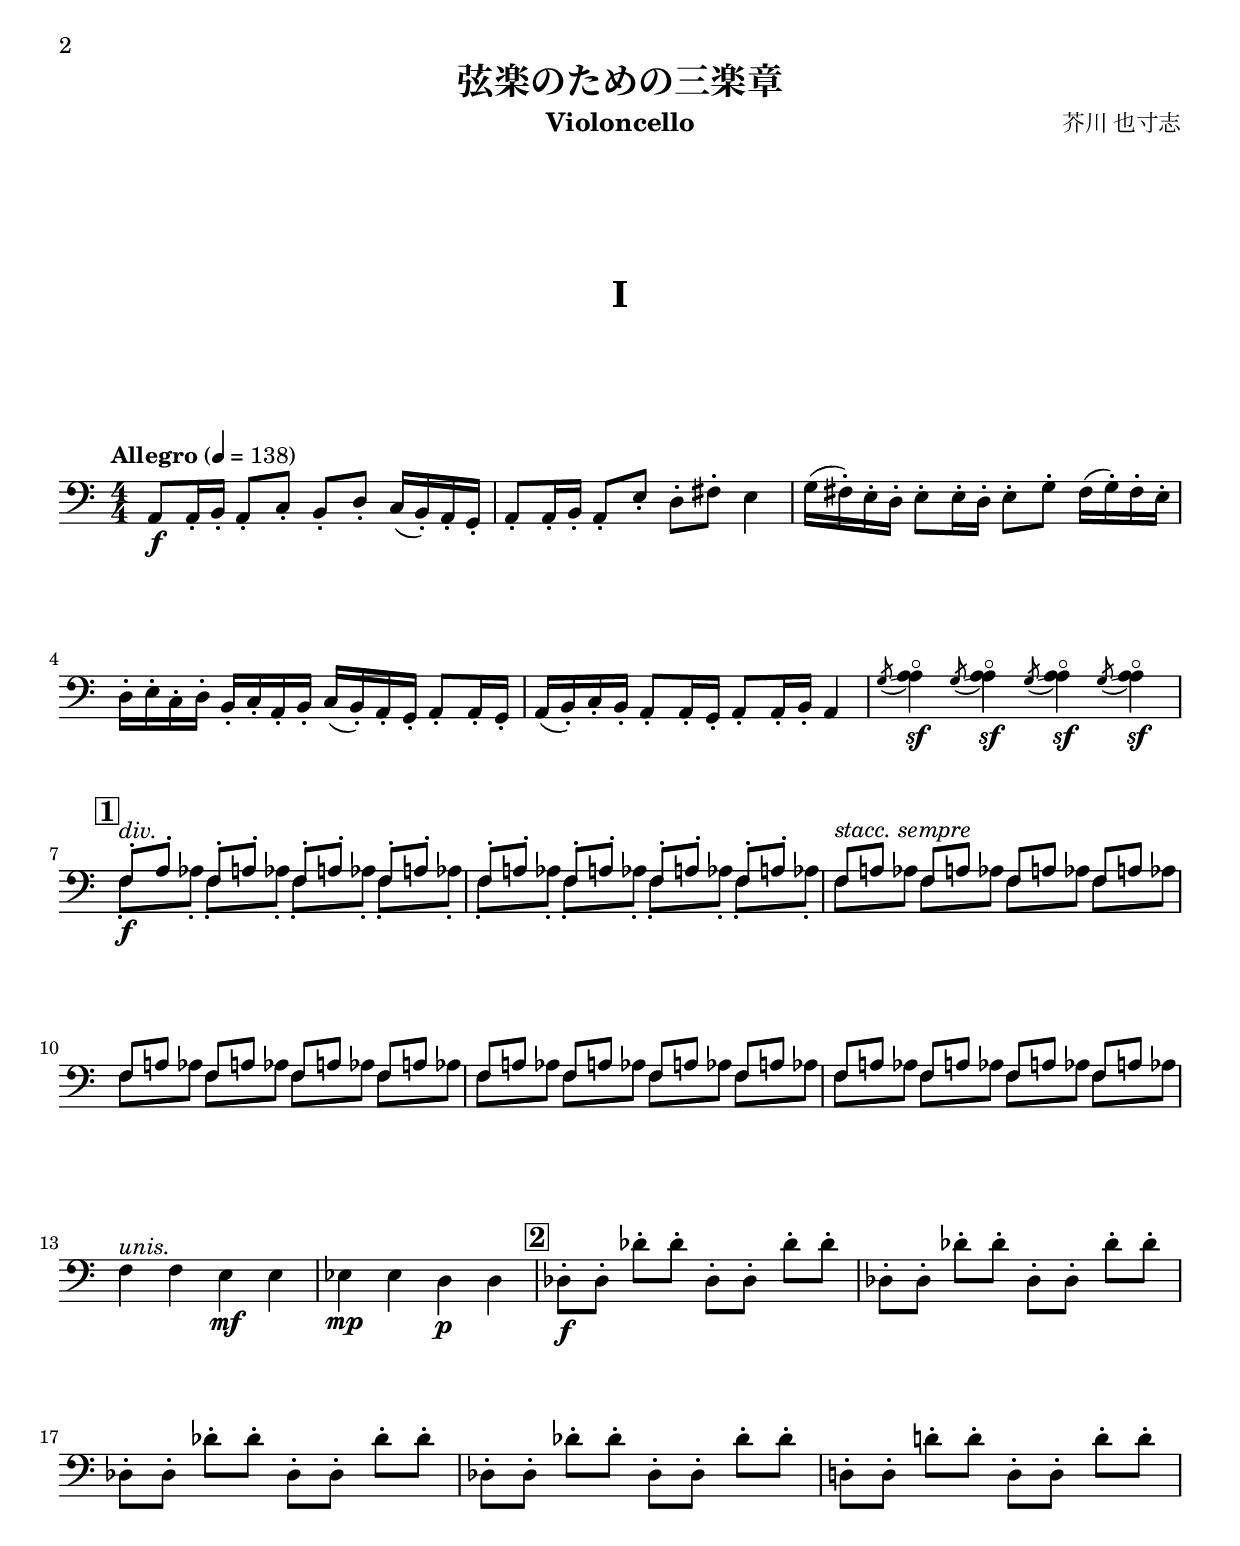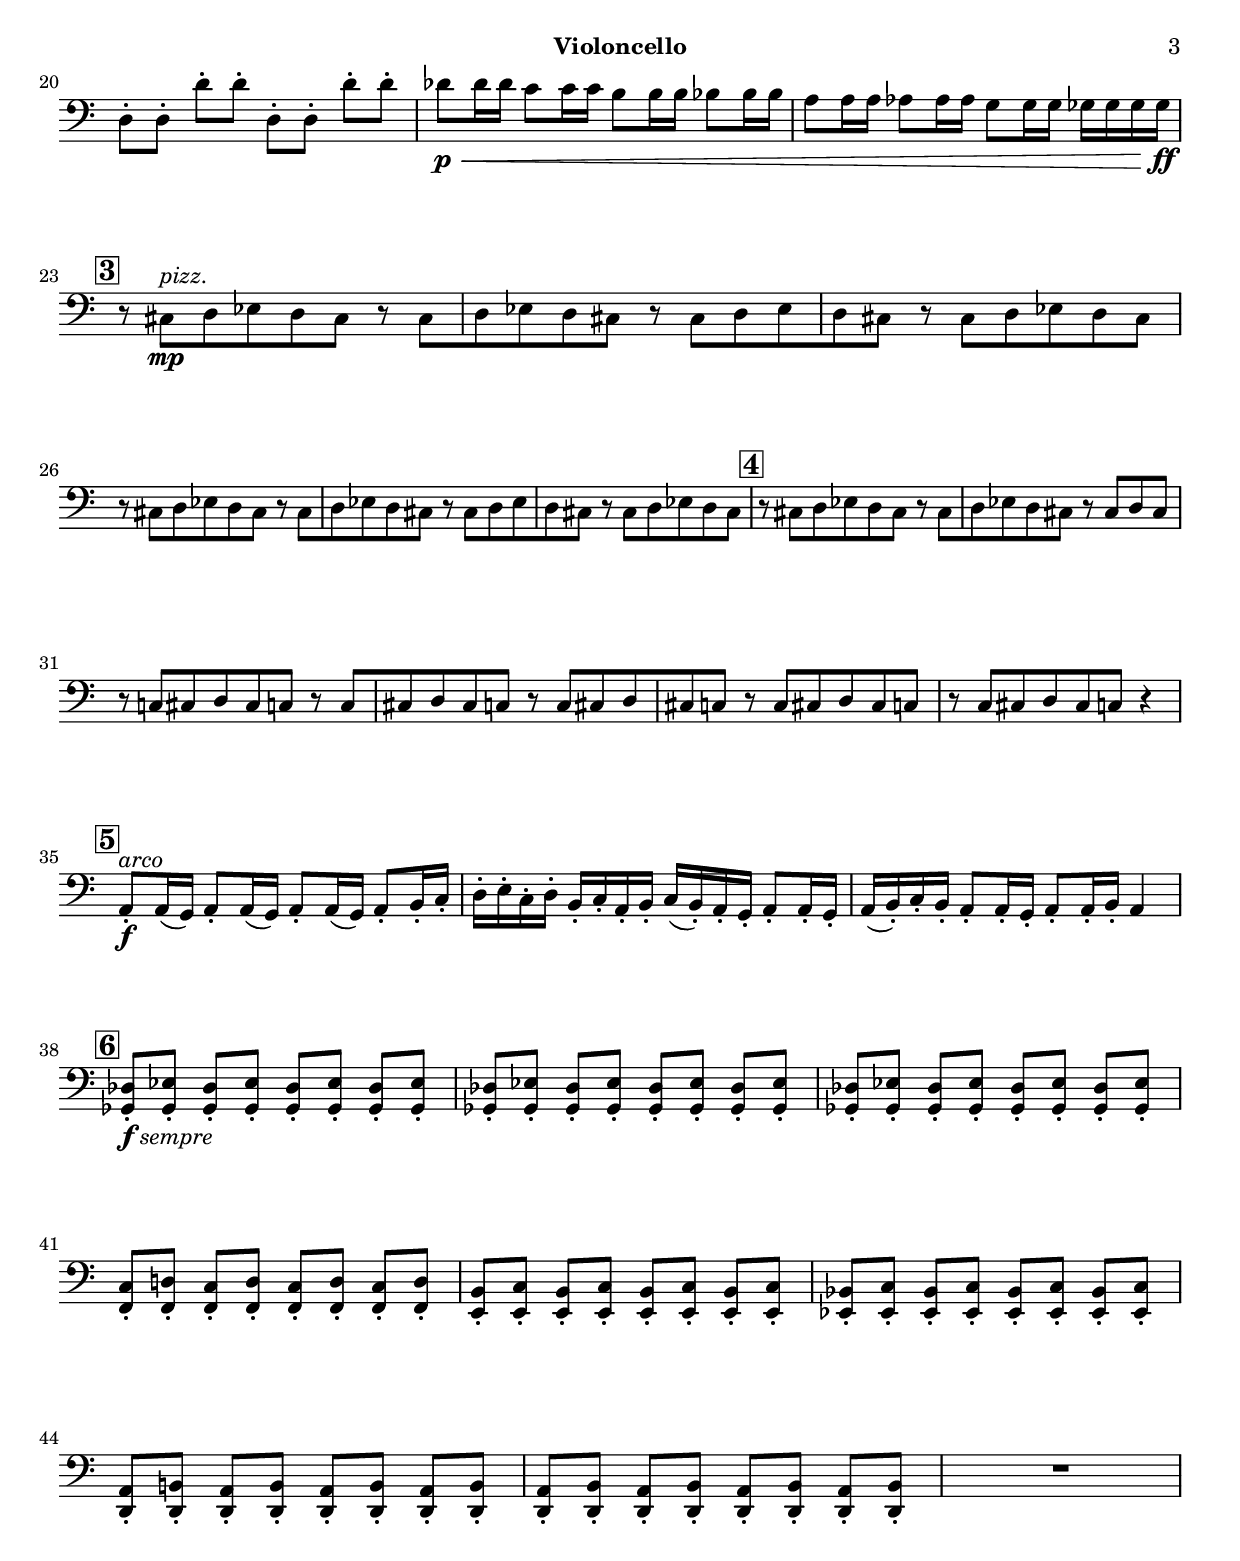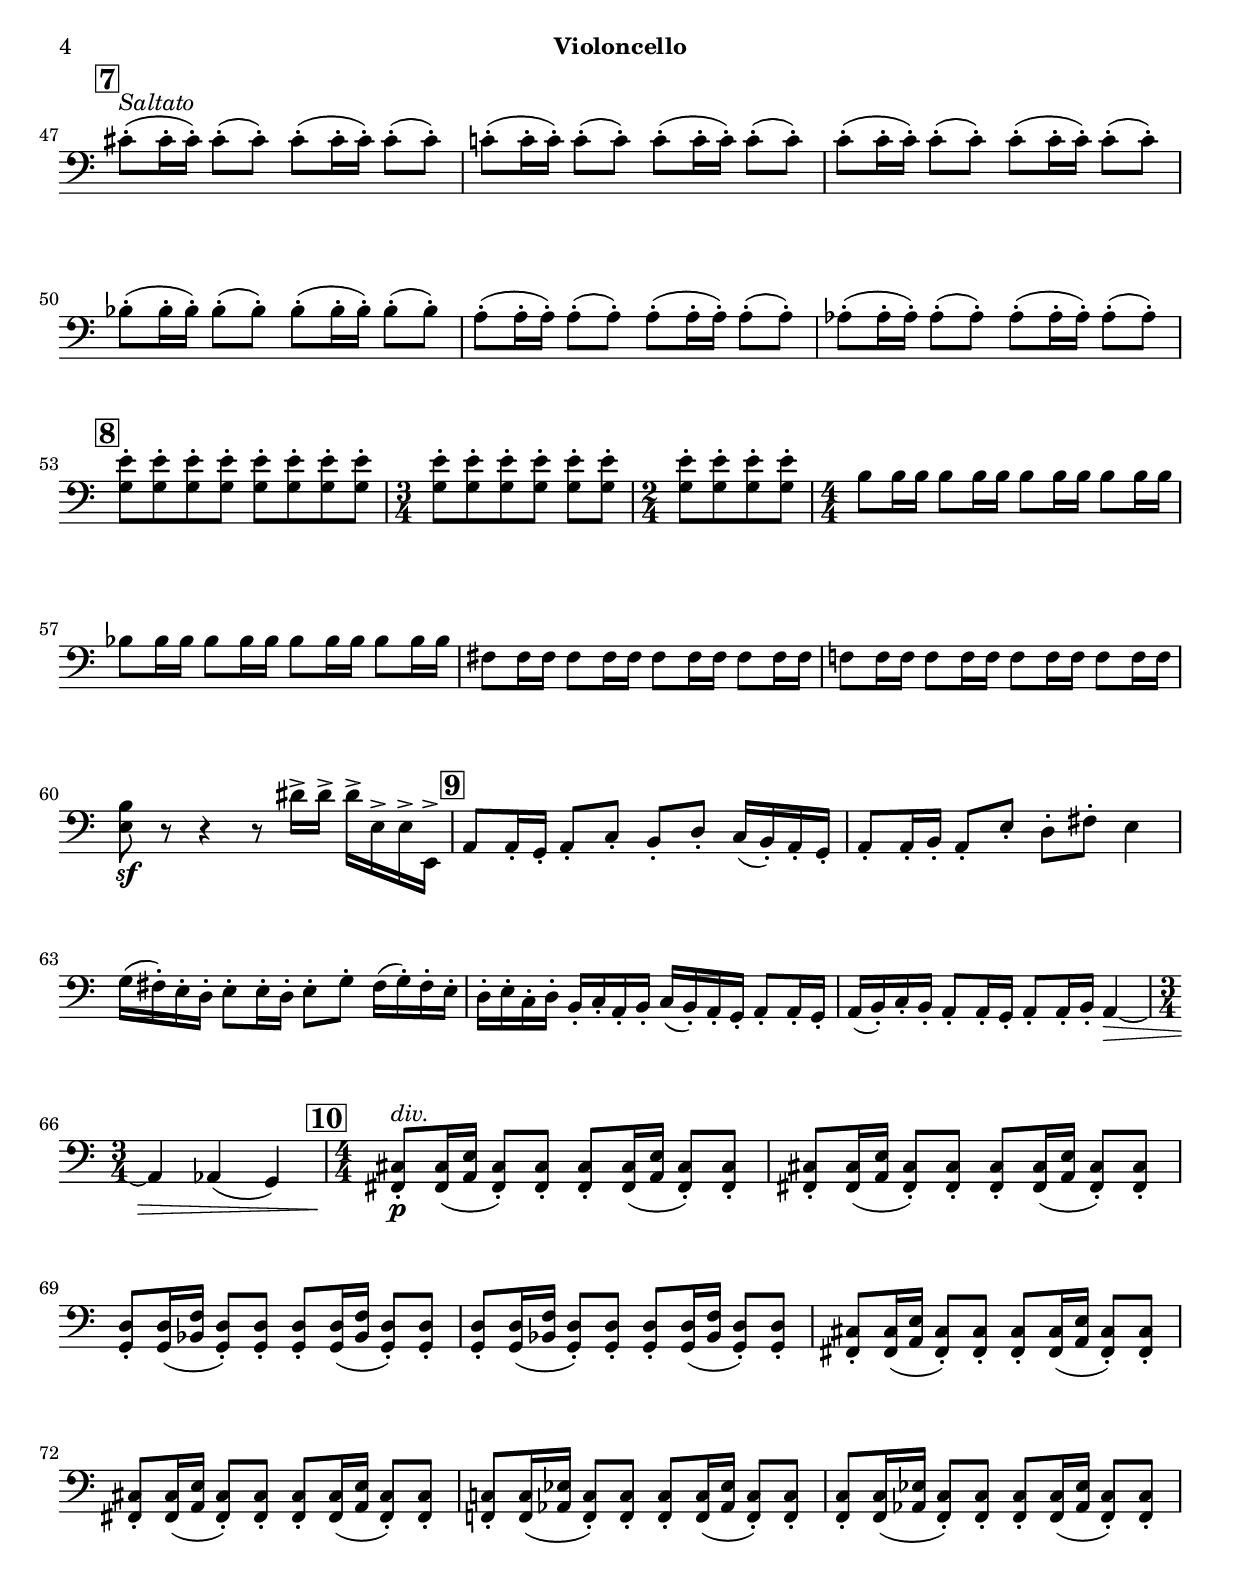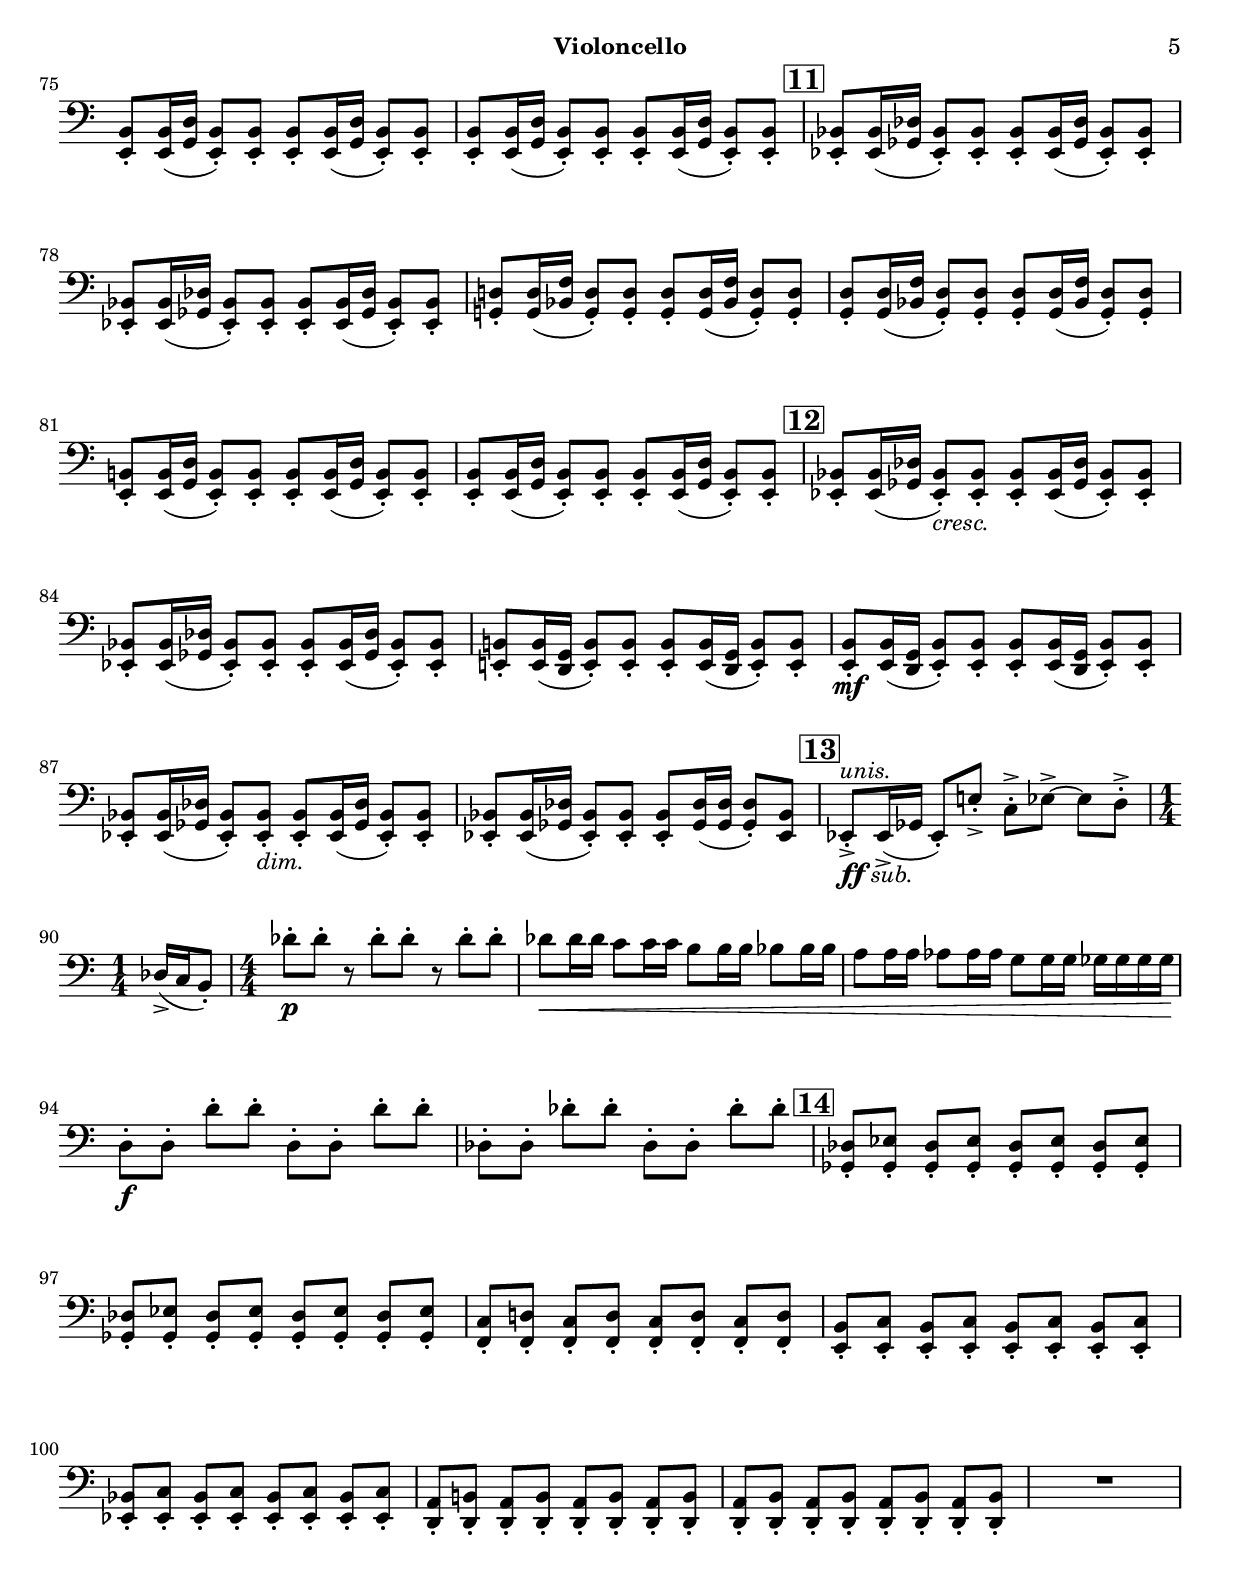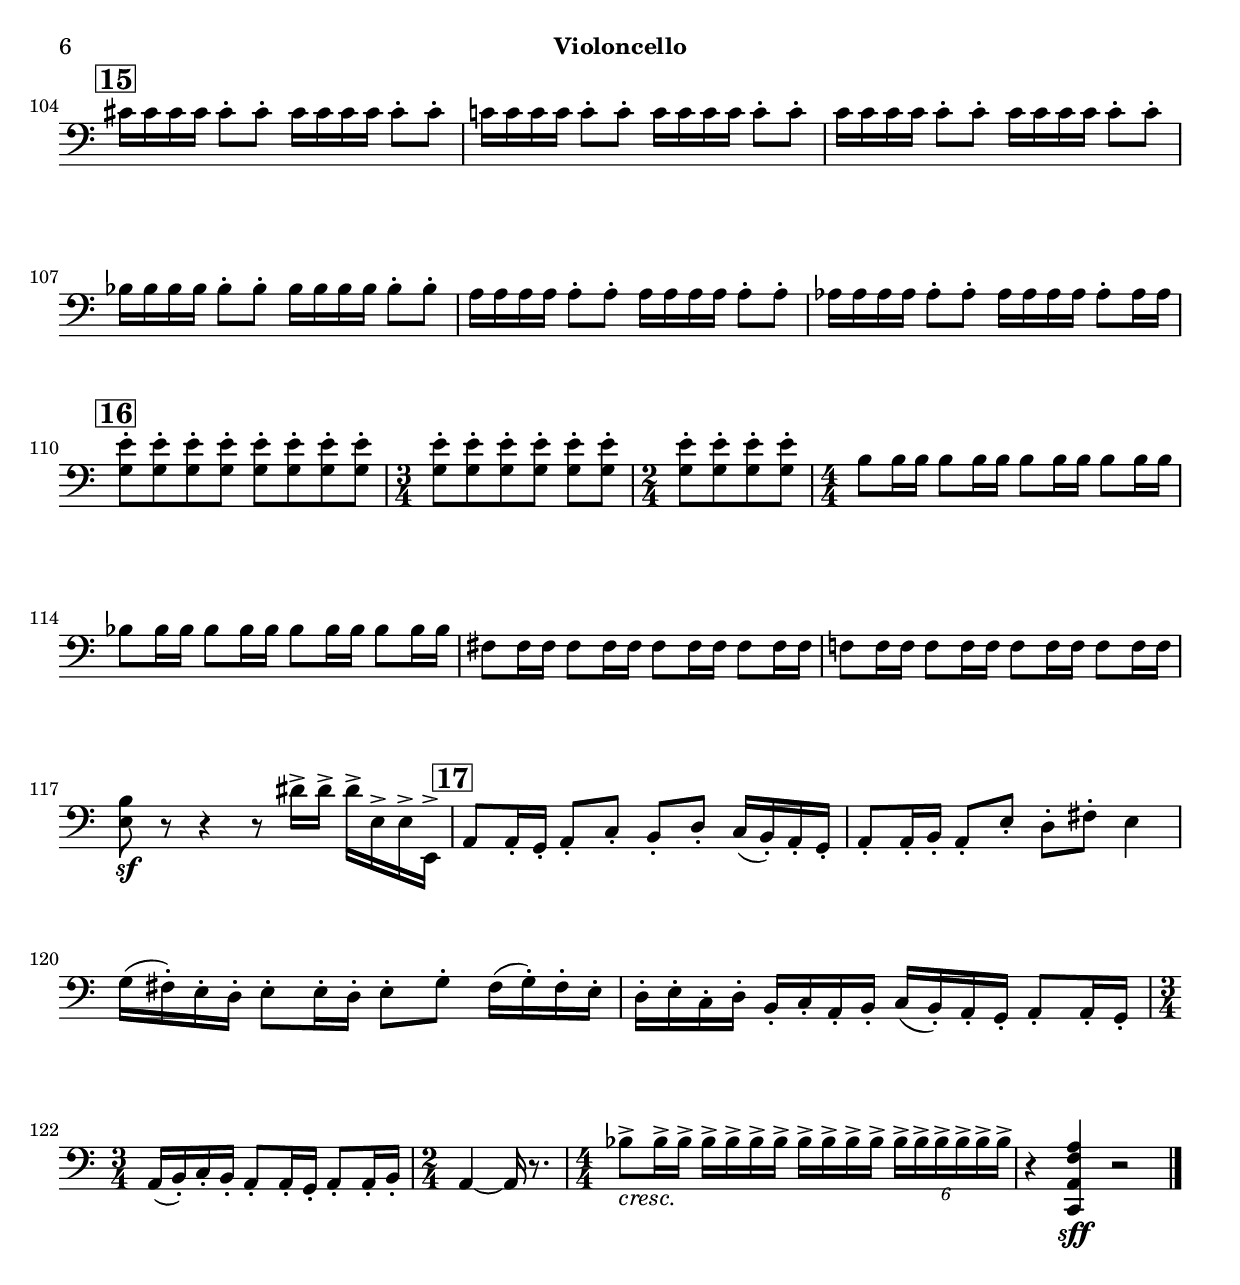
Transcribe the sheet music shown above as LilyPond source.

\version "2.24.0"

%%以下、定義
ffz = #(make-dynamic-script "ffz")
fpp = #(make-dynamic-script "fpp")
fsempre = _\markup { \dynamic f \italic sempre}
ffsub = _\markup { \dynamic ff \italic sub.}
%%ここまで、定義

\book{
  \header {
    title = \markup {
            "弦楽のための三楽章"
    }
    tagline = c
    composer = \markup {
            "芥川 也寸志"
    }
    instrument = \markup{\bold "Violoncello"}
  }
  
  
  #(set-global-staff-size 26)
  #(set-default-paper-size "a4" )
  
  
  \paper {
    print-all-headers = ##t
    #(set-paper-size "a4")
    top-margin = 2\cm
    bottom-margin = 1\cm
    left-margin = 1\cm
    right-margin = 1\cm
  
    markup-markup-spacing.basic-distance = #20
    markup-system-spacing.basic-distance = #20
    last-bottom-spacing.basic-distance = #12
    system-system-spacing.basic-distance = #16
    score-markup-spacing.basic-distance = #20
  
    print-page-number = ##t
    
    print-first-page-number = ##t
    first-page-number = 2
  
  }
  
  \score {
    \header {
      title = "I"
      composer = ##f
      instrument = ##f
    }
    \new ChoirStaff <<    
      \new Staff
      \compressEmptyMeasures
      %%fsempre = _\markup { \dynamic f \italic sempre}
%%ffsub = _\markup { \dynamic ff \italic sub.}
\relative c{
  \mergeDifferentlyHeadedOn
  \set Score.rehearsalMarkFormatter = #format-mark-box-numbers
  \numericTimeSignature
  \time 4/4 %%拍子
  \set Staff.midiInstrument = "cello"
  \clef bass %%音部記号　ト音…treble　ヘ音…bass　ハ音…alto
  \override Hairpin.minimum-length = #6
  
  \key a \minor  
  \tempo "Allegro" 4=138 
  a8\f a16-. b-. a8-. c-. b-. d-. c16( b-.) a-.  g-.
  a8-. a16-. b-. a8-. e'-. d-. fis-. e4
  g16( fis-.) e-. d-. e8-. e16-. d-. e8-. g-. fis16( g-.) fis-. e-.
  d-. e-. c-. d-. b-. c-. a-. b-. c16( b-.) a-. g-. a8-. a16-. g-.
  a( b-.) c-. b-. a8-. a16-. g-. a8-. a16-. b-. a4
  \set glissandoMap = #'((0 . 1))
  \acciaccatura g'8\glissando <a a\flageolet>4\sf \acciaccatura g8\glissando <a a\flageolet>4\sf \acciaccatura g8\glissando <a a\flageolet>4\sf \acciaccatura g8\glissando <a a\flageolet>4\sf
  \mark \default
  <<{f8-.\f^\markup{\italic "div."}[ \tweak Accidental.X-offset #-1 a-.]} \\ {f-.[ \tweak NoteColumn.force-hshift #2.5 \tweak Accidental.X-offset #2.3  aes-.]}>>
   <<{f8-.[ \tweak Accidental.X-offset #-1 a!-.]} \\ {f-.[ \tweak NoteColumn.force-hshift #2.5 \tweak Accidental.X-offset #2.3  aes-.]}>>
    <<{f8-.[ \tweak Accidental.X-offset #-1 a!-.]} \\ {f-.[ \tweak NoteColumn.force-hshift #2.5 \tweak Accidental.X-offset #2.3  aes-.]}>>
     <<{f8-.[ \tweak Accidental.X-offset #-1 a!-.]} \\ {f-.[ \tweak NoteColumn.force-hshift #2.5 \tweak Accidental.X-offset #2.3  aes-.]}>>
  <<{f8-.[ \tweak Accidental.X-offset #-1 a!-.]} \\ {f-.[ \tweak NoteColumn.force-hshift #2.5 \tweak Accidental.X-offset #2.3  aes-.]}>>
   <<{f8-.[ \tweak Accidental.X-offset #-1 a!-.]} \\ {f-.[ \tweak NoteColumn.force-hshift #2.5 \tweak Accidental.X-offset #2.3  aes-.]}>>
    <<{f8-.[ \tweak Accidental.X-offset #-1 a!-.]} \\ {f-.[ \tweak NoteColumn.force-hshift #2.5 \tweak Accidental.X-offset #2.3  aes-.]}>>
     <<{f8-.[ \tweak Accidental.X-offset #-1 a!-.]} \\ {f-.[ \tweak NoteColumn.force-hshift #2.5 \tweak Accidental.X-offset #2.3  aes-.]}>>
  <<{f8^\markup{\italic "stacc. sempre"}[ \tweak Accidental.X-offset #-1 a!]} \\ {f[ \tweak NoteColumn.force-hshift #2.5 \tweak Accidental.X-offset #2.3  aes]}>>
   <<{f8[ \tweak Accidental.X-offset #-1 a!]} \\ {f[ \tweak NoteColumn.force-hshift #2.5 \tweak Accidental.X-offset #2.3  aes]}>>
    <<{f8[ \tweak Accidental.X-offset #-1 a!]} \\ {f[ \tweak NoteColumn.force-hshift #2.5 \tweak Accidental.X-offset #2.3  aes]}>>
     <<{f8[ \tweak Accidental.X-offset #-1 a!]} \\ {f[ \tweak NoteColumn.force-hshift #2.5 \tweak Accidental.X-offset #2.3  aes]}>>
  <<{f[ \tweak Accidental.X-offset #-1 a!]} \\ {f[ \tweak NoteColumn.force-hshift #2.5 \tweak Accidental.X-offset #2.3  aes]}>>
   <<{f8[ \tweak Accidental.X-offset #-1 a!]} \\ {f[ \tweak NoteColumn.force-hshift #2.5 \tweak Accidental.X-offset #2.3  aes]}>>
    <<{f8[ \tweak Accidental.X-offset #-1 a!]} \\ {f[ \tweak NoteColumn.force-hshift #2.5 \tweak Accidental.X-offset #2.3  aes]}>>
     <<{f8[ \tweak Accidental.X-offset #-1 a!]} \\ {f[ \tweak NoteColumn.force-hshift #2.5 \tweak Accidental.X-offset #2.3  aes]}>>
  <<{f[ \tweak Accidental.X-offset #-1 a!]} \\ {f[ \tweak NoteColumn.force-hshift #2.5 \tweak Accidental.X-offset #2.3  aes]}>>
   <<{f8[ \tweak Accidental.X-offset #-1 a!]} \\ {f[ \tweak NoteColumn.force-hshift #2.5 \tweak Accidental.X-offset #2.3  aes]}>>
    <<{f8[ \tweak Accidental.X-offset #-1 a!]} \\ {f[ \tweak NoteColumn.force-hshift #2.5 \tweak Accidental.X-offset #2.3  aes]}>>
     <<{f8[ \tweak Accidental.X-offset #-1 a!]} \\ {f[ \tweak NoteColumn.force-hshift #2.5 \tweak Accidental.X-offset #2.3  aes]}>>
  <<{f[ \tweak Accidental.X-offset #-1 a!]} \\ {f[ \tweak NoteColumn.force-hshift #2.5 \tweak Accidental.X-offset #2.3  aes]}>>
   <<{f8[ \tweak Accidental.X-offset #-1 a!]} \\ {f[ \tweak NoteColumn.force-hshift #2.5 \tweak Accidental.X-offset #2.3  aes]}>>
    <<{f8[ \tweak Accidental.X-offset #-1 a!]} \\ {f[ \tweak NoteColumn.force-hshift #2.5 \tweak Accidental.X-offset #2.3  aes]}>>
     <<{f8[ \tweak Accidental.X-offset #-1 a!]} \\ {f[ \tweak NoteColumn.force-hshift #2.5 \tweak Accidental.X-offset #2.3  aes]}>>
  f4^\markup{\italic "unis."} f e\mf e
  ees\mp ees d\p d
  \mark \default
  des8-.\f[ des-.] des'-.[ des-.] des,-.[ des-.]  des'-.[ des-.] 
  des,-.[ des-.] des'-.[ des-.] des,-.[ des-.]  des'-.[ des-.] 
  des,-.[ des-.] des'-.[ des-.] des,-.[ des-.]  des'-.[ des-.] 
  des,-.[ des-.] des'-.[ des-.] des,-.[ des-.]  des'-.[ des-.] 
  d,!-.[ d-.] d'!-.[ d-.] d,-.[ d-.]  d'-.[ d-.] 
  d,-.[ d-.] d'-.[ d-.] d,-.[ d-.]  d'-.[ d-.] 
  des8\p\< des16 des c8 c16 c b8 b16 b bes8 bes16 bes
  a8 a16 a aes8 aes16 aes g8 g16 g ges ges ges ges\ff
  \mark \default
  r8 cis,\mp^\markup{\italic "pizz."}[ d ees d cis] r cis[ 
  d ees d cis] r cis[ d ees 
  d cis] r cis[ d ees d cis] 
  r cis[ d ees d cis] r cis[ 
  d ees d cis] r cis[ d ees 
  d cis] r cis[ d ees d cis] 
  \mark \default
  r cis[ d ees d cis] r cis[
  d ees d cis] r cis[ d cis]
  r c![ cis d cis c] r c[
  cis d cis c] r c[ cis d 
  cis c] r c[ cis d cis c]
  r c[ cis d cis c] r4
  \mark \default
  a8-.\f^\markup{\italic "arco"} a16( g) a8-. a16( g) a8-. a16( g) a8-. b16-. c-.
  d-. e-. c-. d-. b-. c-. a-. b-. c( b-.) a-. g-. a8-. a16-. g-.
  a( b-.) c-. b-. a8-. a16-. g-. a8-. a16-. b-. a4
  \mark \default
  <ges des'>8-.\fsempre[ <ges ees'>-.] <ges des'>-.[ <ges ees'>-.] <ges des'>-.[ <ges ees'>-.] <ges des'>-.[ <ges ees'>-.]
  <ges des'>-.[ <ges ees'>-.] <ges des'>-.[ <ges ees'>-.] <ges des'>-.[ <ges ees'>-.] <ges des'>-.[ <ges ees'>-.]
  <ges des'>-.[ <ges ees'>-.] <ges des'>-.[ <ges ees'>-.] <ges des'>-.[ <ges ees'>-.] <ges des'>-.[ <ges ees'>-.]
  <f c'>-.[ <f d'!>-.] <f c'>-.[ <f d'>-.] <f c'>-.[ <f d'>-.] <f c'>-.[ <f d'>-.]
  <e b'>-.[ <e c'>-.] <e b'>-.[ <e c'>-.] <e b'>-.[ <e c'>-.] <e b'>-.[ <e c'>-.]
  <ees bes'>-.[ <ees c'>-.] <ees bes'>-.[ <ees c'>-.] <ees bes'>-.[ <ees c'>-.] <ees bes'>-.[ <ees c'>-.]
  <d a'>-.[ <d b'!>-.] <d a'>-.[ <d b'>-.] <d a'>-.[ <d b'>-.] <d a'>-.[ <d b'>-.]
  <d a'>-.[ <d b'>-.] <d a'>-.[ <d b'>-.] <d a'>-.[ <d b'>-.] <d a'>-.[ <d b'>-.]
  R1
  \pageBreak
  \mark \default
  cis''8-.^\markup{\italic "Saltato"}( cis16-. cis-.) cis8-.( cis-.) cis-.( cis16-. cis-.) cis8-.( cis-.)
  c!-.( c16-. c-.) c8-.( c-.) c-.( c16-. c-.) c8-.( c-.)
  c-.( c16-. c-.) c8-.( c-.) c-.( c16-. c-.) c8-.( c-.)
  bes-.( bes16-. bes-.) bes8-.( bes-.) bes-.( bes16-. bes-.) bes8-.( bes-.)
  a-.( a16-. a-.) a8-.( a-.) a-.( a16-. a-.) a8-.( a-.)
  aes-.( aes16-. aes-.) aes8-.( aes-.) aes-.( aes16-. aes-.) aes8-.( aes-.)
  \mark \default
  <g e'>-. q-. q-. q-. q-. q-. q-. q-.
  \time 3/4
  q-.[ q-. q-. q-.] q-. q-. 
  \time 2/4
  q-.[ q-. q-. q-.]
  \time 4/4
  b8 b16 b b8 b16 b b8 b16 b b8 b16 b
  bes8 bes16 bes bes8 bes16 bes bes8 bes16 bes bes8 bes16 bes
  fis8 fis16 fis fis8 fis16 fis fis8 fis16 fis fis8 fis16 fis
  f!8 f16 f f8 f16 f f8 f16 f f8 f16 f
  <e b'>8\sf r r4 r8 dis'16-> dis-> dis-> e,-> e-> e,->
  \mark \default
  a8 a16-. g-. a8-. c-. b-. d-. c16( b-.) a-.  g-.
  a8-. a16-. b-. a8-. e'-. d-. fis-. e4
  g16( fis-.) e-. d-. e8-. e16-. d-. e8-. g-. fis16( g-.) fis-. e-.
  d-. e-. c-. d-. b-. c-. a-. b-. c16( b-.) a-. g-. a8-. a16-. g-.
  a( b-.) c-. b-. a8-. a16-. g-. a8-. a16-. b-. a4\>~
  \time 3/4
  a aes( g)
  \mark \default
  \time 4/4
  \stemUp
  <fis cis'>8-.\p^\markup{\italic "div."} q16( <a e'> <fis cis'>8-.) q-. q-. q16( <a e'> <fis cis'>8-.) q-.
  q-. q16( <a e'> <fis cis'>8-.) q-. q-. q16( <a e'> <fis cis'>8-.) q-.
  <g d'>8-. q16( <bes f'> <g d'>8-.) q-. q-. q16( <bes f'> <g d'>8-.) q-.
  q8-. q16( <bes f'> <g d'>8-.) q-. q-. q16( <bes f'> <g d'>8-.) q-.
  <fis cis'>8-. q16( <a e'> <fis cis'>8-.) q-. q-. q16( <a e'> <fis cis'>8-.) q-.
  q-. q16( <a e'> <fis cis'>8-.) q-. q-. q16( <a e'> <fis cis'>8-.) q-.
  <f! c'!>8-. q16( <aes ees'> <f c'>8-.) q-. q-. q16( <aes ees'> <f c'>8-.) q-.
  q-. q16( <aes ees'> <f c'>8-.) q-. q-. q16( <aes ees'> <f c'>8-.) q-.
  <e b'>8-. q16( <g d'> <e b'>8-.) q-. q-. q16( <g d'> <e b'>8-.) q-. 
  q-. q16( <g d'> <e b'>8-.) q-. q-. q16( <g d'> <e b'>8-.) q-.
  \mark \default
  <ees bes'>8-. q16( <ges des'> <ees bes'>8-.) q-. q-. q16( <ges des'> <ees bes'>8-.) q-.
  q-. q16( <ges des'> <ees bes'>8-.) q-. q-. q16( <ges des'> <ees bes'>8-.) q-.
  <g! d'!>8-. q16( <bes f'> <g d'>8-.) q-. q-. q16( <bes f'> <g d'>8-.) q-.
  q8-. q16( <bes f'> <g d'>8-.) q-. q-. q16( <bes f'> <g d'>8-.) q-.
  <e b'!>8-. q16( <g d'> <e b'>8-.) q-. q-. q16( <g d'> <e b'>8-.) q-. 
  q-. q16( <g d'> <e b'>8-.) q-. q-. q16( <g d'> <e b'>8-.) q-.
  \mark \default
  <ees bes'>8-. q16( <ges des'> <ees bes'>8-.)_\markup{\italic "cresc."} q-. q-. q16( <ges des'> <ees bes'>8-.) q-.
  q-. q16( <ges des'> <ees bes'>8-.) q-. q-. q16( <ges des'> <ees bes'>8-.) q-.
  <e! b'!>8-. q16( <g d> <e b'>8-.) q-. q-. q16( <g d> <e b'>8-.) q-.
  q-.\mf q16( <g d> <e b'>8-.) q-. q-. q16( <g d> <e b'>8-.) q-.
  <ees bes'>8-. q16( <ges des'> <ees bes'>8-.) q-._\markup{\italic "dim."} q-. q16( <ges des'> <ees bes'>8-.) q-.
  q-. q16( <ges des'> <ees bes'>8-.) q-. q-.[ <ges des'>16( q] q8-.)[ <ees bes'>]
  \mark \default
  \stemNeutral
  ees8-.->\ffsub^\markup{\italic "unis."} ees16->( ges ees8-.) e'!-.-> c-.->[ ees->]~ ees[ d-.->]
  \time 1/4
  des16->( c b8-.)
  \time 4/4
  des'-.\p des-. r des-.[ des-.] r des-. des-.
  des\< des16 des c8 c16 c b8 b16 b bes8 bes16 bes
  a8 a16 a aes8 aes16 aes g8 g16 g ges ges ges ges
  d8-.\f[ d-.] d'-.[ d-.] d,-.[ d-.]  d'-.[ d-.] 
  des,-.[ des-.] des'-.[ des-.] des,-.[ des-.]  des'-.[ des-.] 
  \mark \default
  <ges,, des'>8-.[ <ges ees'>-.] <ges des'>-.[ <ges ees'>-.] <ges des'>-.[ <ges ees'>-.] <ges des'>-.[ <ges ees'>-.]
  <ges des'>-.[ <ges ees'>-.] <ges des'>-.[ <ges ees'>-.] <ges des'>-.[ <ges ees'>-.] <ges des'>-.[ <ges ees'>-.]
  <f c'>-.[ <f d'!>-.] <f c'>-.[ <f d'>-.] <f c'>-.[ <f d'>-.] <f c'>-.[ <f d'>-.]
  <e b'>-.[ <e c'>-.] <e b'>-.[ <e c'>-.] <e b'>-.[ <e c'>-.] <e b'>-.[ <e c'>-.]
  <ees bes'>-.[ <ees c'>-.] <ees bes'>-.[ <ees c'>-.] <ees bes'>-.[ <ees c'>-.] <ees bes'>-.[ <ees c'>-.]
  <d a'>-.[ <d b'!>-.] <d a'>-.[ <d b'>-.] <d a'>-.[ <d b'>-.] <d a'>-.[ <d b'>-.]
  <d a'>-.[ <d b'>-.] <d a'>-.[ <d b'>-.] <d a'>-.[ <d b'>-.] <d a'>-.[ <d b'>-.]
  R1
  \pageBreak
  \mark \default
  cis''16 cis cis cis cis8-. cis-. cis16 cis cis cis cis8-. cis-.
  c!16 c c c c8-. c-. c16 c c c c8-. c-.
  c16 c c c c8-. c-. c16 c c c c8-. c-.
  bes16 bes bes bes bes8-. bes-. bes16 bes bes bes bes8-. bes-.
  a16 a a a a8-. a-. a16 a a a a8-. a-.
  aes16 aes aes aes aes8-. aes-. aes16 aes aes aes aes8-. aes16 aes
  \mark \default
  <g e'>8-. q-. q-. q-. q-. q-. q-. q-.
  \time 3/4
  q-.[ q-. q-. q-.] q-. q-. 
  \time 2/4
  q-.[ q-. q-. q-.]
  \time 4/4
  b8 b16 b b8 b16 b b8 b16 b b8 b16 b
  bes8 bes16 bes bes8 bes16 bes bes8 bes16 bes bes8 bes16 bes
  fis8 fis16 fis fis8 fis16 fis fis8 fis16 fis fis8 fis16 fis
  f!8 f16 f f8 f16 f f8 f16 f f8 f16 f
  <e b'>8\sf r r4 r8 dis'16-> dis-> dis-> e,-> e-> e,->
  \mark \default
  a8 a16-. g-. a8-. c-. b-. d-. c16( b-.) a-.  g-.
  a8-. a16-. b-. a8-. e'-. d-. fis-. e4
  g16( fis-.) e-. d-. e8-. e16-. d-. e8-. g-. fis16( g-.) fis-. e-.
  d-. e-. c-. d-. b-. c-. a-. b-. c16( b-.) a-. g-. a8-. a16-. g-.
  \time 3/4
  a( b-.) c-. b-. a8-. a16-. g-. a8-. a16-. b-. 
  \time 2/4
  a4~ a16 r8.
  \time 4/4
  bes'8->_\markup{\italic "cresc."} bes16-> bes-> bes-> bes-> bes-> bes-> bes-> bes-> bes-> bes-> \tuplet 6/4 {bes-> bes-> bes-> bes-> bes-> bes->}
  r4 <c,, a' f' a>\sff r2
  \bar "|."
}

    >>
    \layout {
      indent = 0\cm %%0にするといい
    }
    \midi{}
  }
}